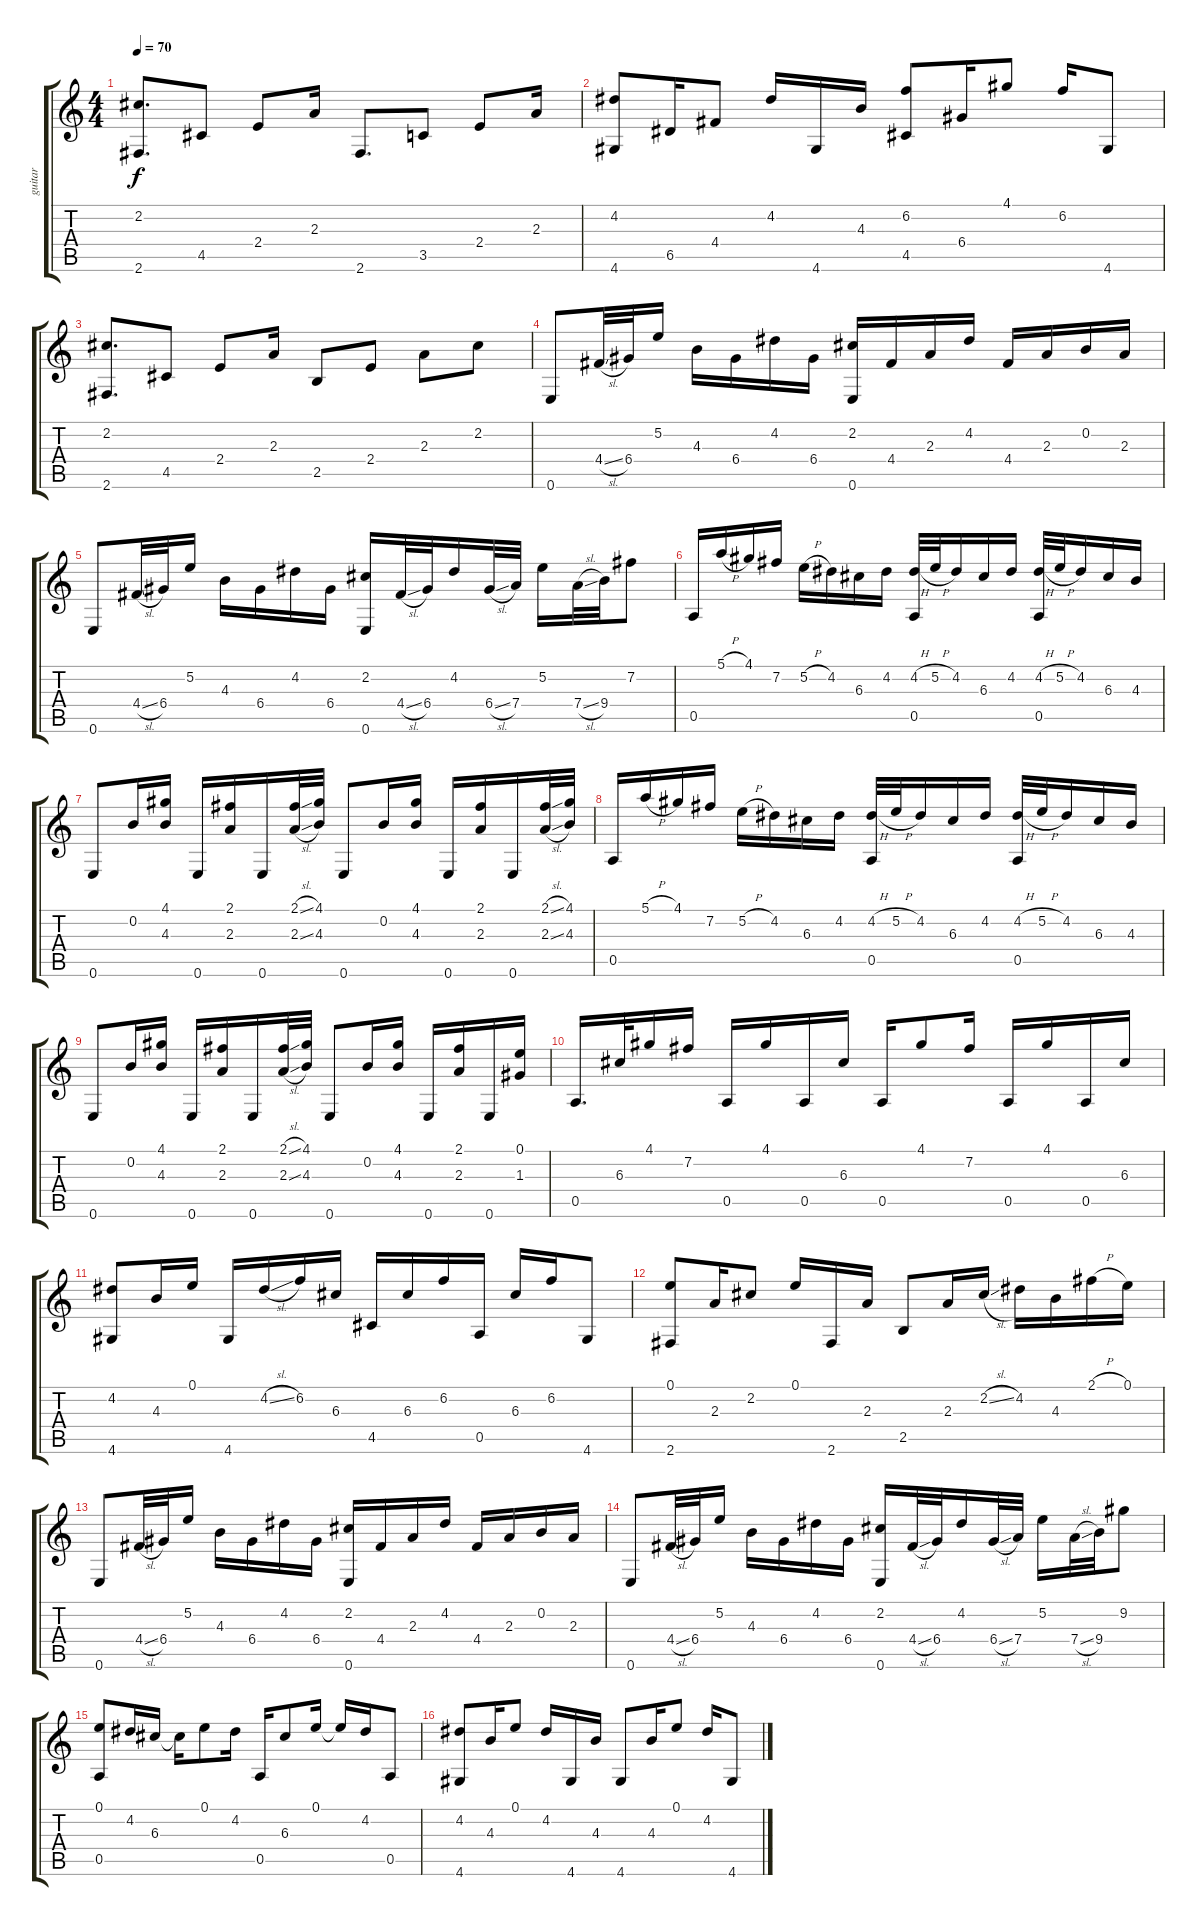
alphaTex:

\track ("guitar" "guitar") {instrument acousticguitarsteel}
\staff {score tabs}
\tuning (E4 B3 G3 D3 A2 E2) {hide}
\ts (4 4)
\tempo 70
\clef g2
\ks c
(2.2 2.6).8{d dy f} 4.5.8 2.4.8 2.3.16 2.6.8{d} 3.5.8 2.4.8 2.3.16 |
(4.2 4.6).8 6.5.16 4.4.8 4.2.16 4.6.16 4.3.16 (6.2 4.5).8 6.4.16 4.1.8 6.2.16 4.6.8 |
(2.2 2.6).8{d} 4.5.8 2.4.8 2.3.16 2.5.8 2.4.8 2.3.8 2.2.8 |
0.6.8 4.4{sl}.32 6.4.32 5.2.16 4.3.16 6.4.16 4.2.16 6.4.16 (2.2 0.6).16 4.4.16 2.3.16 4.2.16 4.4.16 2.3.16 0.2.16 2.3.16 |
0.6.8 4.4{sl}.32 6.4.32 5.2.16 4.3.16 6.4.16 4.2.16 6.4.16 (2.2 0.6).16 4.4{sl}.32 6.4.32 4.2.16 6.4{sl}.32 7.4.32 5.2.16 7.4{sl}.32 9.4.32 7.2.8 |
0.5.16 5.1{h}.16 4.1.16 7.2.16 5.2{h}.16 4.2.16 6.3.16 4.2.16 (4.2{h} 0.5).32 5.2{h}.32 4.2.16 6.3.16 4.2.16 (4.2{h} 0.5).32 5.2{h}.32 4.2.16 6.3.16 4.3.16 |
0.6.8 0.2.16 (4.1 4.3).16 0.6.16 (2.1 2.3).16 0.6.16 (2.1{sl} 2.3{sl}).32 (4.1 4.3).32 0.6.8 0.2.16 (4.1 4.3).16 0.6.16 (2.1 2.3).16 0.6.16 (2.1{sl} 2.3{sl}).32 (4.1 4.3).32 |
0.5.16 5.1{h}.16 4.1.16 7.2.16 5.2{h}.16 4.2.16 6.3.16 4.2.16 (4.2{h} 0.5).32 5.2{h}.32 4.2.16 6.3.16 4.2.16 (4.2{h} 0.5).32 5.2{h}.32 4.2.16 6.3.16 4.3.16 |
0.6.8 0.2.16 (4.1 4.3).16 0.6.16 (2.1 2.3).16 0.6.16 (2.1{sl} 2.3{sl}).32 (4.1 4.3).32 0.6.8 0.2.16 (4.1 4.3).16 0.6.16 (2.1 2.3).16 0.6.16 (0.1 1.3).16 |
0.5.16{d} 6.3.32 4.1.16 7.2.16 0.5.16 4.1.16 0.5.16 6.3.16 0.5.16 4.1.8 7.2.16 0.5.16 4.1.16 0.5.16 6.3.16 |
(4.2 4.6).8 4.3.16 0.1.16 4.6.16 4.2{sl}.16 6.2.16 6.3.16 4.5.16 6.3.16 6.2.16 0.5.16 6.3.16 6.2.16 4.6.8 |
(0.1 2.6).8 2.3.16 2.2.8 0.1.16 2.6.16 2.3.16 2.5.8 2.3.16 2.2{sl}.16 4.2.16 4.3.16 2.1{h}.16 0.1.16 |
0.6.8 4.4{sl}.32 6.4.32 5.2.16 4.3.16 6.4.16 4.2.16 6.4.16 (2.2 0.6).16 4.4.16 2.3.16 4.2.16 4.4.16 2.3.16 0.2.16 2.3.16 |
0.6.8 4.4{sl}.32 6.4.32 5.2.16 4.3.16 6.4.16 4.2.16 6.4.16 (2.2 0.6).16 4.4{sl}.32 6.4.32 4.2.16 6.4{sl}.32 7.4.32 5.2.16 7.4{sl}.32 9.4.32 9.2.8 |
(0.1 0.5).8 4.2.16 6.3.16 6.3{t}.16 0.1.8 4.2.16 0.5.16 6.3.8 0.1.16 0.1{t}.16 4.2.16 0.5.8 |
(4.2 4.6).8 4.3.16 0.1.8 4.2.16 4.6.16 4.3.16 4.6.8 4.3.16 0.1.8 4.2.16 4.6.8
